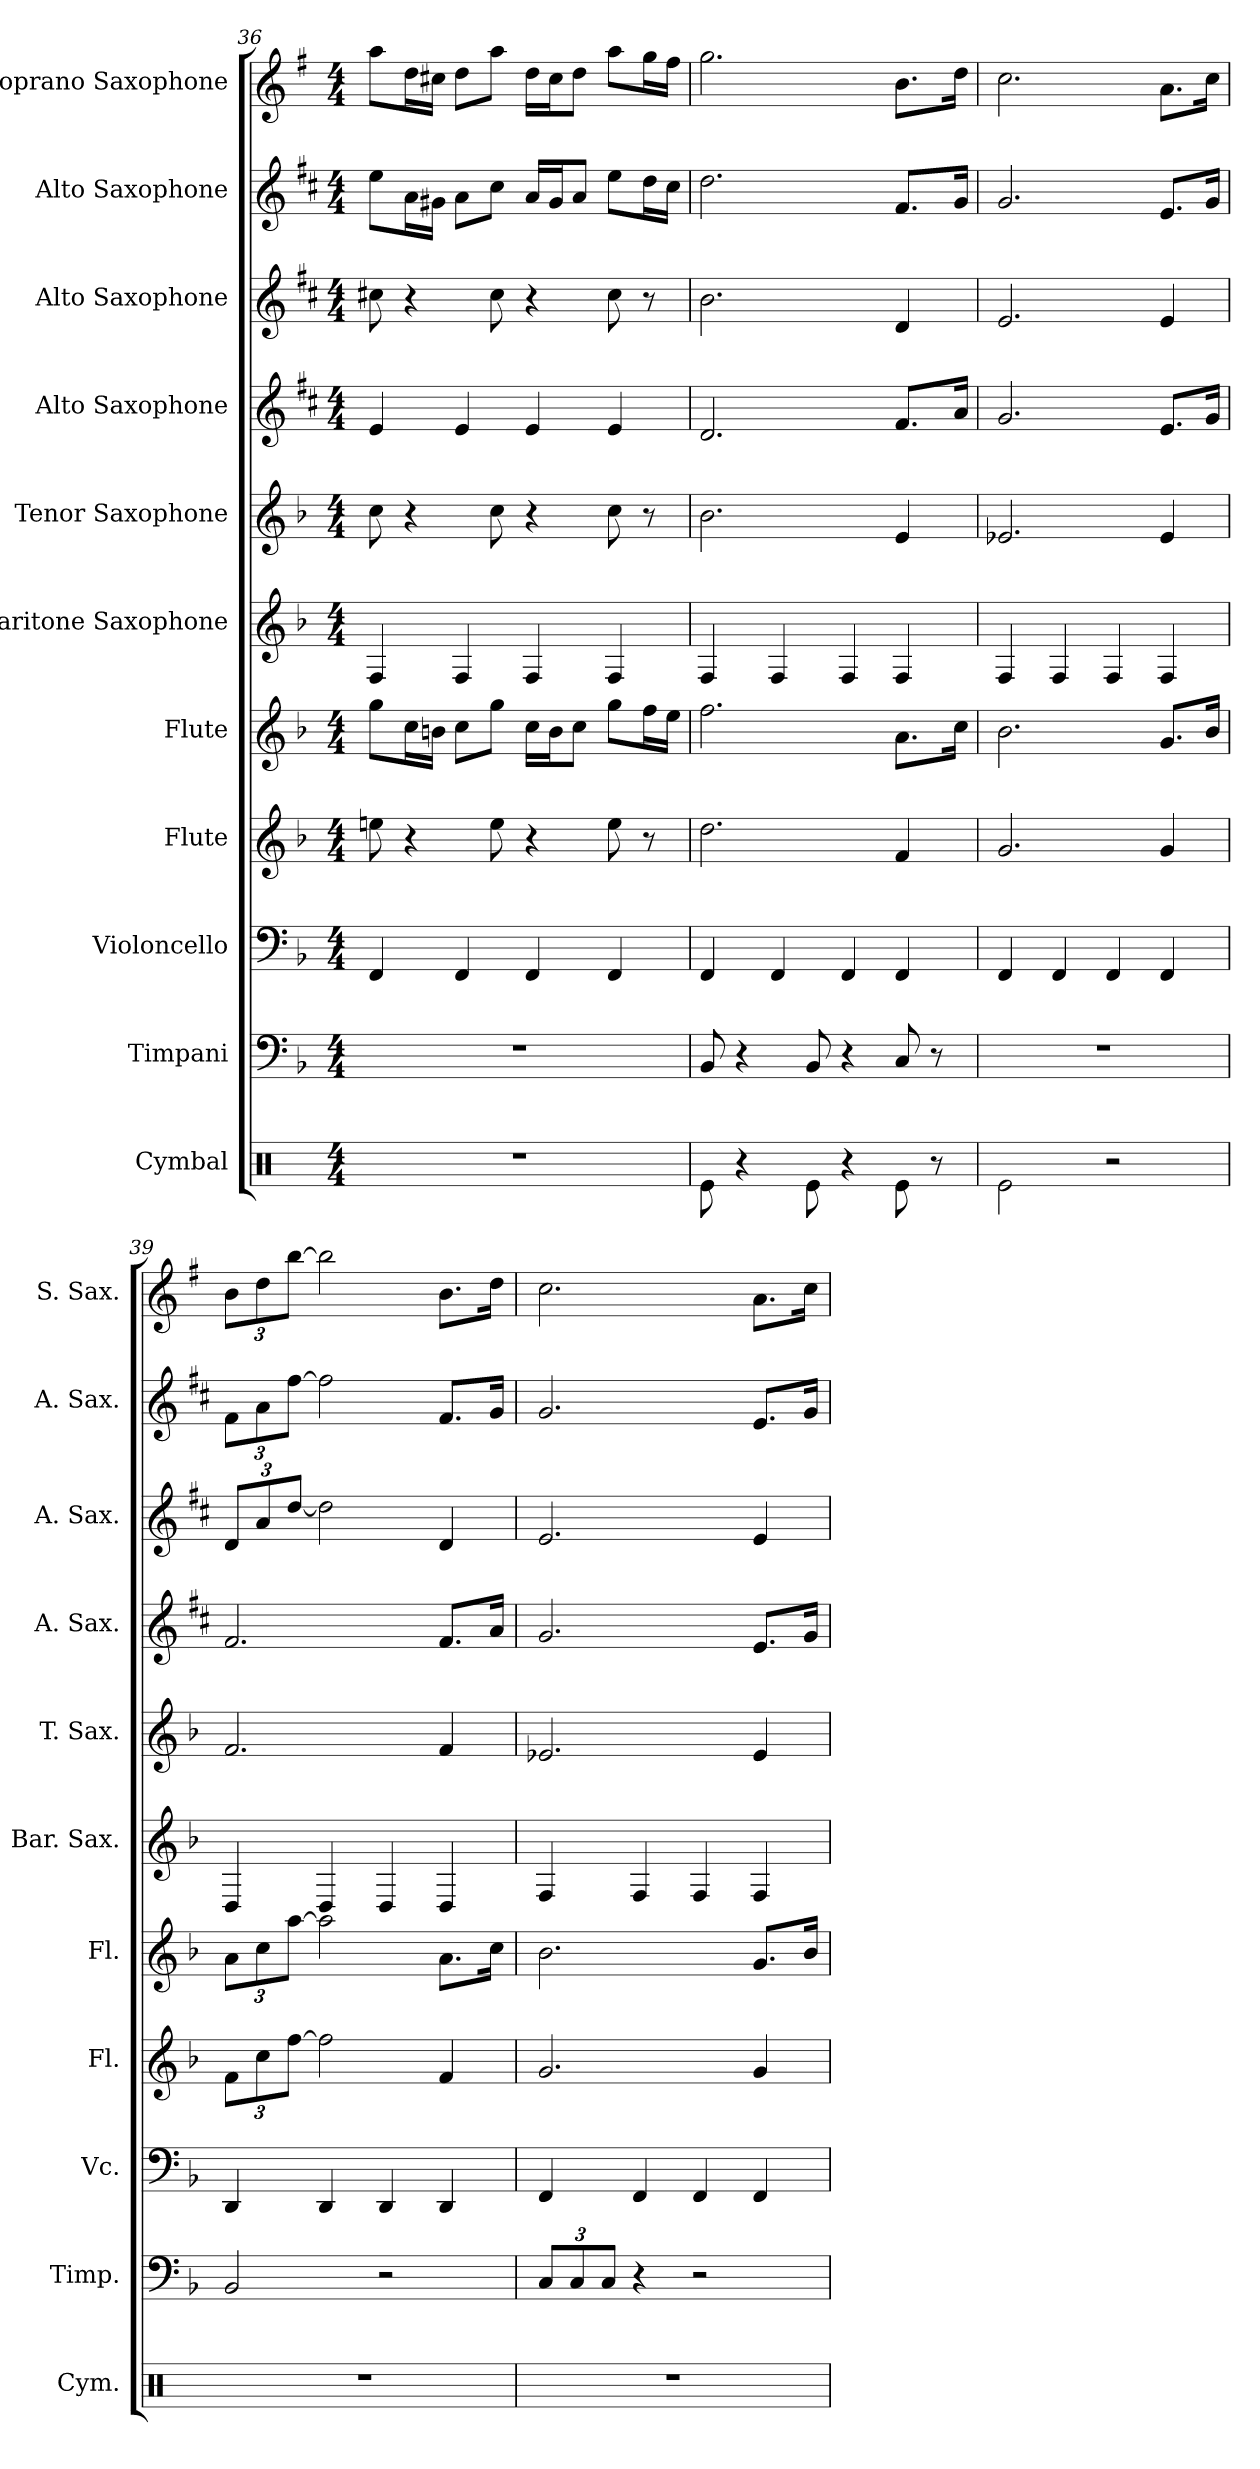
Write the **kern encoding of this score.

**kern	**kern	**kern	**kern	**kern	**kern	**kern	**kern	**kern	**kern	**kern
*part11	*part10	*part9	*part8	*part7	*part6	*part5	*part4	*part3	*part2	*part1
*staff11	*staff10	*staff9	*staff8	*staff7	*staff6	*staff5	*staff4	*staff3	*staff2	*staff1
*I"Cymbal	*I"Timpani	*I"Violoncello	*I"Flute	*I"Flute	*I"Baritone Saxophone	*I"Tenor Saxophone	*I"Alto Saxophone	*I"Alto Saxophone	*I"Alto Saxophone	*I"Soprano Saxophone
*I'Cym.	*I'Timp.	*I'Vc.	*I'Fl.	*I'Fl.	*I'Bar. Sax.	*I'T. Sax.	*I'A. Sax.	*I'A. Sax.	*I'A. Sax.	*I'S. Sax.
*clefX	*clefF4	*clefF4	*clefG2	*clefG2	*clefG2	*clefG2	*clefG2	*clefG2	*clefG2	*clefG2
*	*	*	*	*	*ITrd12c21	*ITrd8c14	*ITrd5c9	*ITrd5c9	*ITrd5c9	*ITrd1c2
*k[]	*k[b-]	*k[b-]	*k[b-]	*k[b-]	*k[b-]	*k[b-]	*k[b-]	*k[b-]	*k[b-]	*k[b-]
*M4/4	*M4/4	*M4/4	*M4/4	*M4/4	*M4/4	*M4/4	*M4/4	*M4/4	*M4/4	*M4/4
=36	=36	=36	=36	=36	=36	=36	=36	=36	=36	=36
1r	1r	4FF/	8een\	8gg\L	4FF/	8c\	4G/	8en\	8g\L	8gg\L
.	.	.	4r	16cc\L	.	4r	.	4r	16c\L	16cc\L
.	.	.	.	16bn\JJ	.	.	.	.	16Bn\JJ	16bn\JJ
.	.	4FF/	.	8cc\L	4FF/	.	4G/	.	8c\L	8cc\L
.	.	.	8ee\	8gg\J	.	8c\	.	8e\	8e\J	8gg\J
.	.	4FF/	4r	16cc\LL	4FF/	4r	4G/	4r	16c/LL	16cc\LL
.	.	.	.	16b\J	.	.	.	.	16B/J	16b\J
.	.	.	.	8cc\J	.	.	.	.	8c/J	8cc\J
.	.	4FF/	8ee\	8gg\L	4FF/	8c\	4G/	8e\	8g\L	8gg\L
.	.	.	8r	16ff\L	.	8r	.	8r	16f\L	16ff\L
.	.	.	.	16ee\JJ	.	.	.	.	16e\JJ	16ee\JJ
!!LO:PB:g=z
=37	=37	=37	=37	=37	=37	=37	=37	=37	=37	=37
8Re\	8BB-/	4FF/	2.dd\	2.ff\	4FF/	2.B-\	2.F/	2.d\	2.f\	2.ff\
4r	4r	.	.	.	.	.	.	.	.	.
.	.	4FF/	.	.	4FF/	.	.	.	.	.
8Re\	8BB-/	.	.	.	.	.	.	.	.	.
4r	4r	4FF/	.	.	4FF/	.	.	.	.	.
8Re\	8C/	4FF/	4f/	8.a\L	4FF/	4E/	8.A/L	4F/	8.A/L	8.a\L
8r	8r	.	.	.	.	.	.	.	.	.
.	.	.	.	16cc\Jk	.	.	16c/Jk	.	16B-/Jk	16cc\Jk
=38	=38	=38	=38	=38	=38	=38	=38	=38	=38	=38
2Re\	1r	4FF/	2.g/	2.b-\	4FF/	2.E-X/	2.B-/	2.G/	2.B-/	2.b-\
.	.	4FF/	.	.	4FF/	.	.	.	.	.
2r	.	4FF/	.	.	4FF/	.	.	.	.	.
.	.	4FF/	4g/	8.g/L	4FF/	4E-/	8.G/L	4G/	8.G/L	8.g\L
.	.	.	.	16b-/Jk	.	.	16B-/Jk	.	16B-/Jk	16b-\Jk
=39	=39	=39	=39	=39	=39	=39	=39	=39	=39	=39
*	*	*	*Xbrackettup	*Xbrackettup	*	*	*	*Xbrackettup	*Xbrackettup	*Xbrackettup
1r	2BB-/	4DD/	12f\L	12a\L	4DD/	2.F/	2.A/	12F/L	12A\L	12a\L
.	.	.	12cc\	12cc\	.	.	.	12c/	12c\	12cc\
.	.	.	[12ff\J	[12aa\J	.	.	.	[12f/J	[12a\J	[12aa\J
.	.	4DD/	2ff\]	2aa\]	4DD/	.	.	2f\]	2a\]	2aa\]
.	2r	4DD/	.	.	4DD/	.	.	.	.	.
.	.	4DD/	4f/	8.a\L	4DD/	4F/	8.A/L	4F/	8.A/L	8.a\L
.	.	.	.	16cc\Jk	.	.	16c/Jk	.	16B-/Jk	16cc\Jk
=40	=40	=40	=40	=40	=40	=40	=40	=40	=40	=40
*	*Xbrackettup	*	*	*	*	*	*	*	*	*
1r	12C/L	4FF/	2.g/	2.b-\	4FF/	2.E-X/	2.B-/	2.G/	2.B-/	2.b-\
.	12C/	.	.	.	.	.	.	.	.	.
.	12C/J	.	.	.	.	.	.	.	.	.
.	4r	4FF/	.	.	4FF/	.	.	.	.	.
.	2r	4FF/	.	.	4FF/	.	.	.	.	.
.	.	4FF/	4g/	8.g/L	4FF/	4E-/	8.G/L	4G/	8.G/L	8.g\L
.	.	.	.	16b-/Jk	.	.	16B-/Jk	.	16B-/Jk	16b-\Jk
=	=	=	=	=	=	=	=	=	=	=
*-	*-	*-	*-	*-	*-	*-	*-	*-	*-	*-
